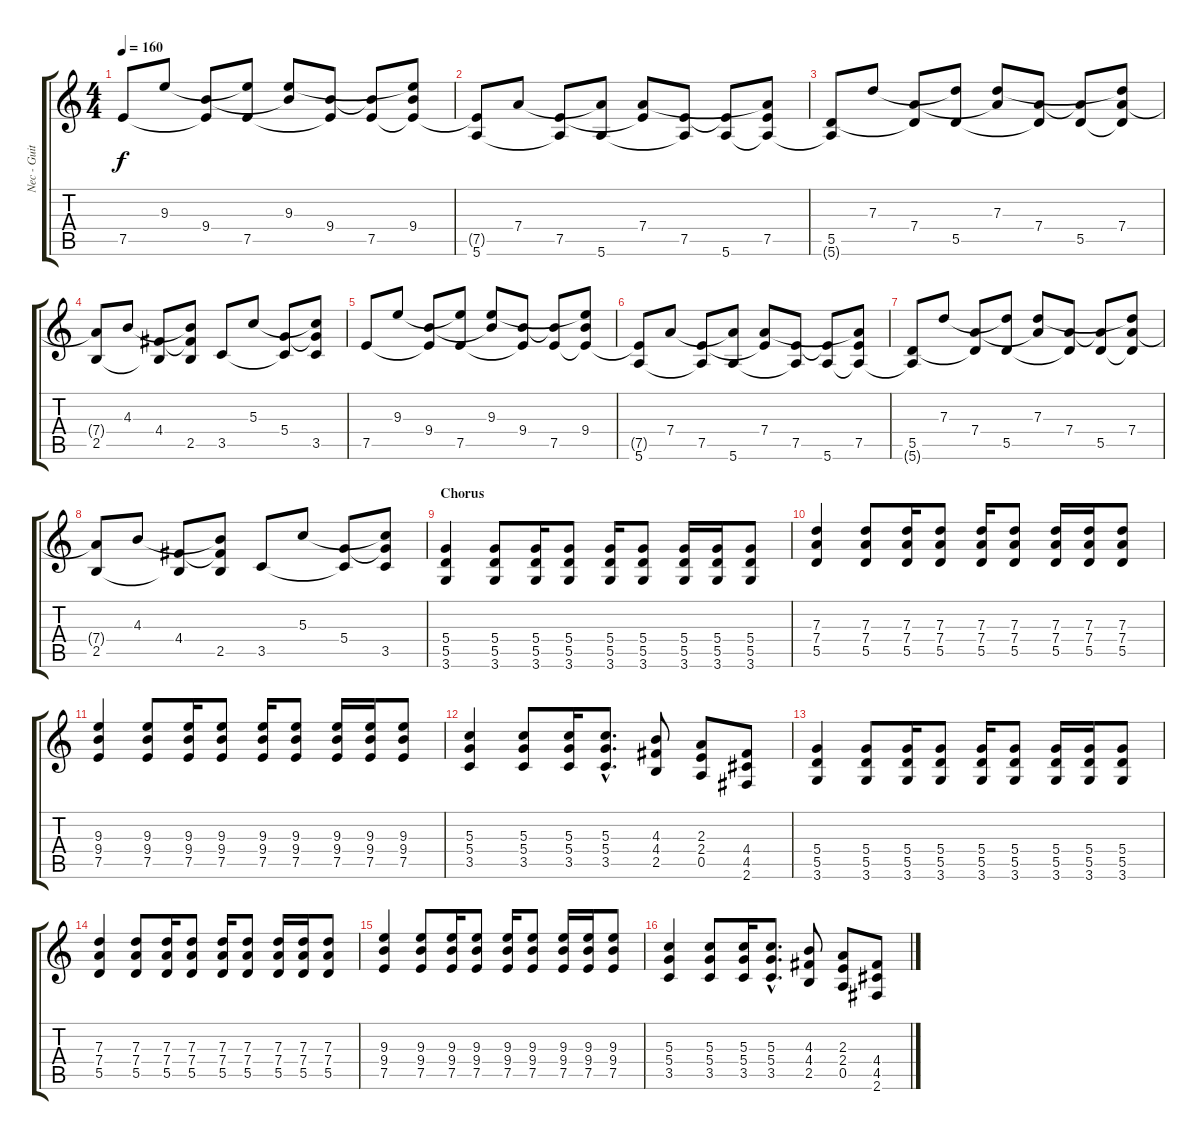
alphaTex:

\track ("Nec - Guitars" "Nec - Guit") {instrument distortionguitar}
\staff {score tabs}
\tuning (E4 B3 G3 D3 A2 E2) {hide}
\ts (4 4)
\tempo 160
\clef g2
\ks c
7.5.8{dy f} 9.3.8 (9.4 7.5{t}).8 (9.3{t} 7.5).8 (9.3 9.4{t}).8 (9.4 7.5{t}).8 (9.4{t} 7.5).8 (9.3{t} 9.4 7.5{t}).8 |
(7.5{t} 5.6).8 7.4.8 (7.5 5.6{t}).8 (7.4{t} 5.6).8 (7.4 7.5{t}).8 (7.5 5.6{t}).8 (7.5{t} 5.6).8 (7.4{t} 7.5 5.6{t}).8 |
(5.5 5.6{t}).8 7.3.8 (7.4 5.5{t}).8 (7.3{t} 5.5).8 (7.3 7.4{t}).8 (7.4 5.5{t}).8 (7.4{t} 5.5).8 (7.3{t} 7.4 5.5{t}).8 |
(7.4{t} 2.5).8 4.3.8 (4.4 2.5{t}).8 (4.3{t} 4.4{t} 2.5).8 3.5.8 5.3.8 (5.4 3.5{t}).8 (5.3{t} 5.4{t} 3.5).8 |
7.5.8 9.3.8 (9.4 7.5{t}).8 (9.3{t} 7.5).8 (9.3 9.4{t}).8 (9.4 7.5{t}).8 (9.4{t} 7.5).8 (9.3{t} 9.4 7.5{t}).8 |
(7.5{t} 5.6).8 7.4.8 (7.5 5.6{t}).8 (7.4{t} 5.6).8 (7.4 7.5{t}).8 (7.5 5.6{t}).8 (7.5{t} 5.6).8 (7.4{t} 7.5 5.6{t}).8 |
(5.5 5.6{t}).8 7.3.8 (7.4 5.5{t}).8 (7.3{t} 5.5).8 (7.3 7.4{t}).8 (7.4 5.5{t}).8 (7.4{t} 5.5).8 (7.3{t} 7.4 5.5{t}).8 |
(7.4{t} 2.5).8 4.3.8 (4.4 2.5{t}).8 (4.3{t} 4.4{t} 2.5).8 3.5.8 5.3.8 (5.4 3.5{t}).8 (5.3{t} 5.4{t} 3.5).8 |
\section ("" "Chorus")
(5.4 5.5 3.6).4 (5.4 5.5 3.6).8 (5.4 5.5 3.6).16 (5.4 5.5 3.6).8 (5.4 5.5 3.6).16 (5.4 5.5 3.6).8 (5.4 5.5 3.6).16 (5.4 5.5 3.6).16 (5.4 5.5 3.6).8 |
(7.3 7.4 5.5).4 (7.3 7.4 5.5).8 (7.3 7.4 5.5).16 (7.3 7.4 5.5).8 (7.3 7.4 5.5).16 (7.3 7.4 5.5).8 (7.3 7.4 5.5).16 (7.3 7.4 5.5).16 (7.3 7.4 5.5).8 |
(9.3 9.4 7.5).4 (9.3 9.4 7.5).8 (9.3 9.4 7.5).16 (9.3 9.4 7.5).8 (9.3 9.4 7.5).16 (9.3 9.4 7.5).8 (9.3 9.4 7.5).16 (9.3 9.4 7.5).16 (9.3 9.4 7.5).8 |
(5.3 5.4 3.5).4 (5.3 5.4 3.5).8 (5.3 5.4 3.5).16 (5.3{hac} 5.4{hac} 3.5{hac}).8{d} (4.3 4.4 2.5).8 (2.3 2.4 0.5).8 (4.4 4.5 2.6).8 |
(5.4 5.5 3.6).4 (5.4 5.5 3.6).8 (5.4 5.5 3.6).16 (5.4 5.5 3.6).8 (5.4 5.5 3.6).16 (5.4 5.5 3.6).8 (5.4 5.5 3.6).16 (5.4 5.5 3.6).16 (5.4 5.5 3.6).8 |
(7.3 7.4 5.5).4 (7.3 7.4 5.5).8 (7.3 7.4 5.5).16 (7.3 7.4 5.5).8 (7.3 7.4 5.5).16 (7.3 7.4 5.5).8 (7.3 7.4 5.5).16 (7.3 7.4 5.5).16 (7.3 7.4 5.5).8 |
(9.3 9.4 7.5).4 (9.3 9.4 7.5).8 (9.3 9.4 7.5).16 (9.3 9.4 7.5).8 (9.3 9.4 7.5).16 (9.3 9.4 7.5).8 (9.3 9.4 7.5).16 (9.3 9.4 7.5).16 (9.3 9.4 7.5).8 |
(5.3 5.4 3.5).4 (5.3 5.4 3.5).8 (5.3 5.4 3.5).16 (5.3{hac} 5.4{hac} 3.5{hac}).8{d} (4.3 4.4 2.5).8 (2.3 2.4 0.5).8 (4.4 4.5 2.6).8
